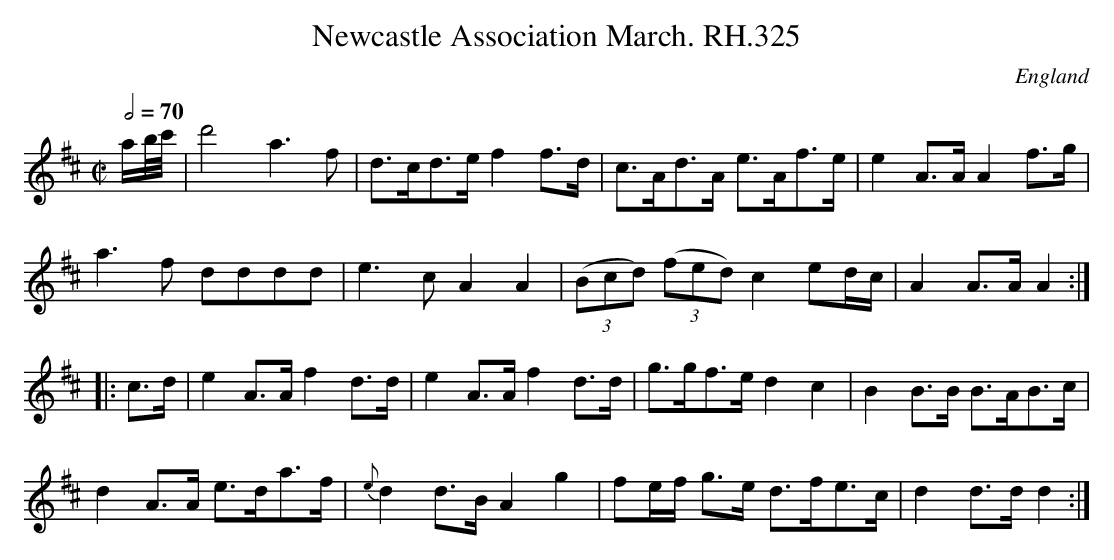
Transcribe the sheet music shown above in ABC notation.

X:1
T:Newcastle Association March. RH.325
O:England
M:C|
L:1/8
Q:1/2=70
K:D major
a/b/4c'/4|d'4 a3f|d>cd>e f2f>d|\
c>Ad>A e>Af>e|e2A>A A2 f>g|!
a3f dddd|e3c A2A2|\
((3Bcd) ((3fed) c2ed/c/|A2A>A A2:|!
|:c>d|e2A>A f2d>d|e2A>A f2d>d|\
g>gf>e d2c2|B2B>B B>AB>c|!
d2A>A e>da>f|{e}d2d>B A2g2|\
fe/f/ g>e d>fe>c|d2d>d d2:|
